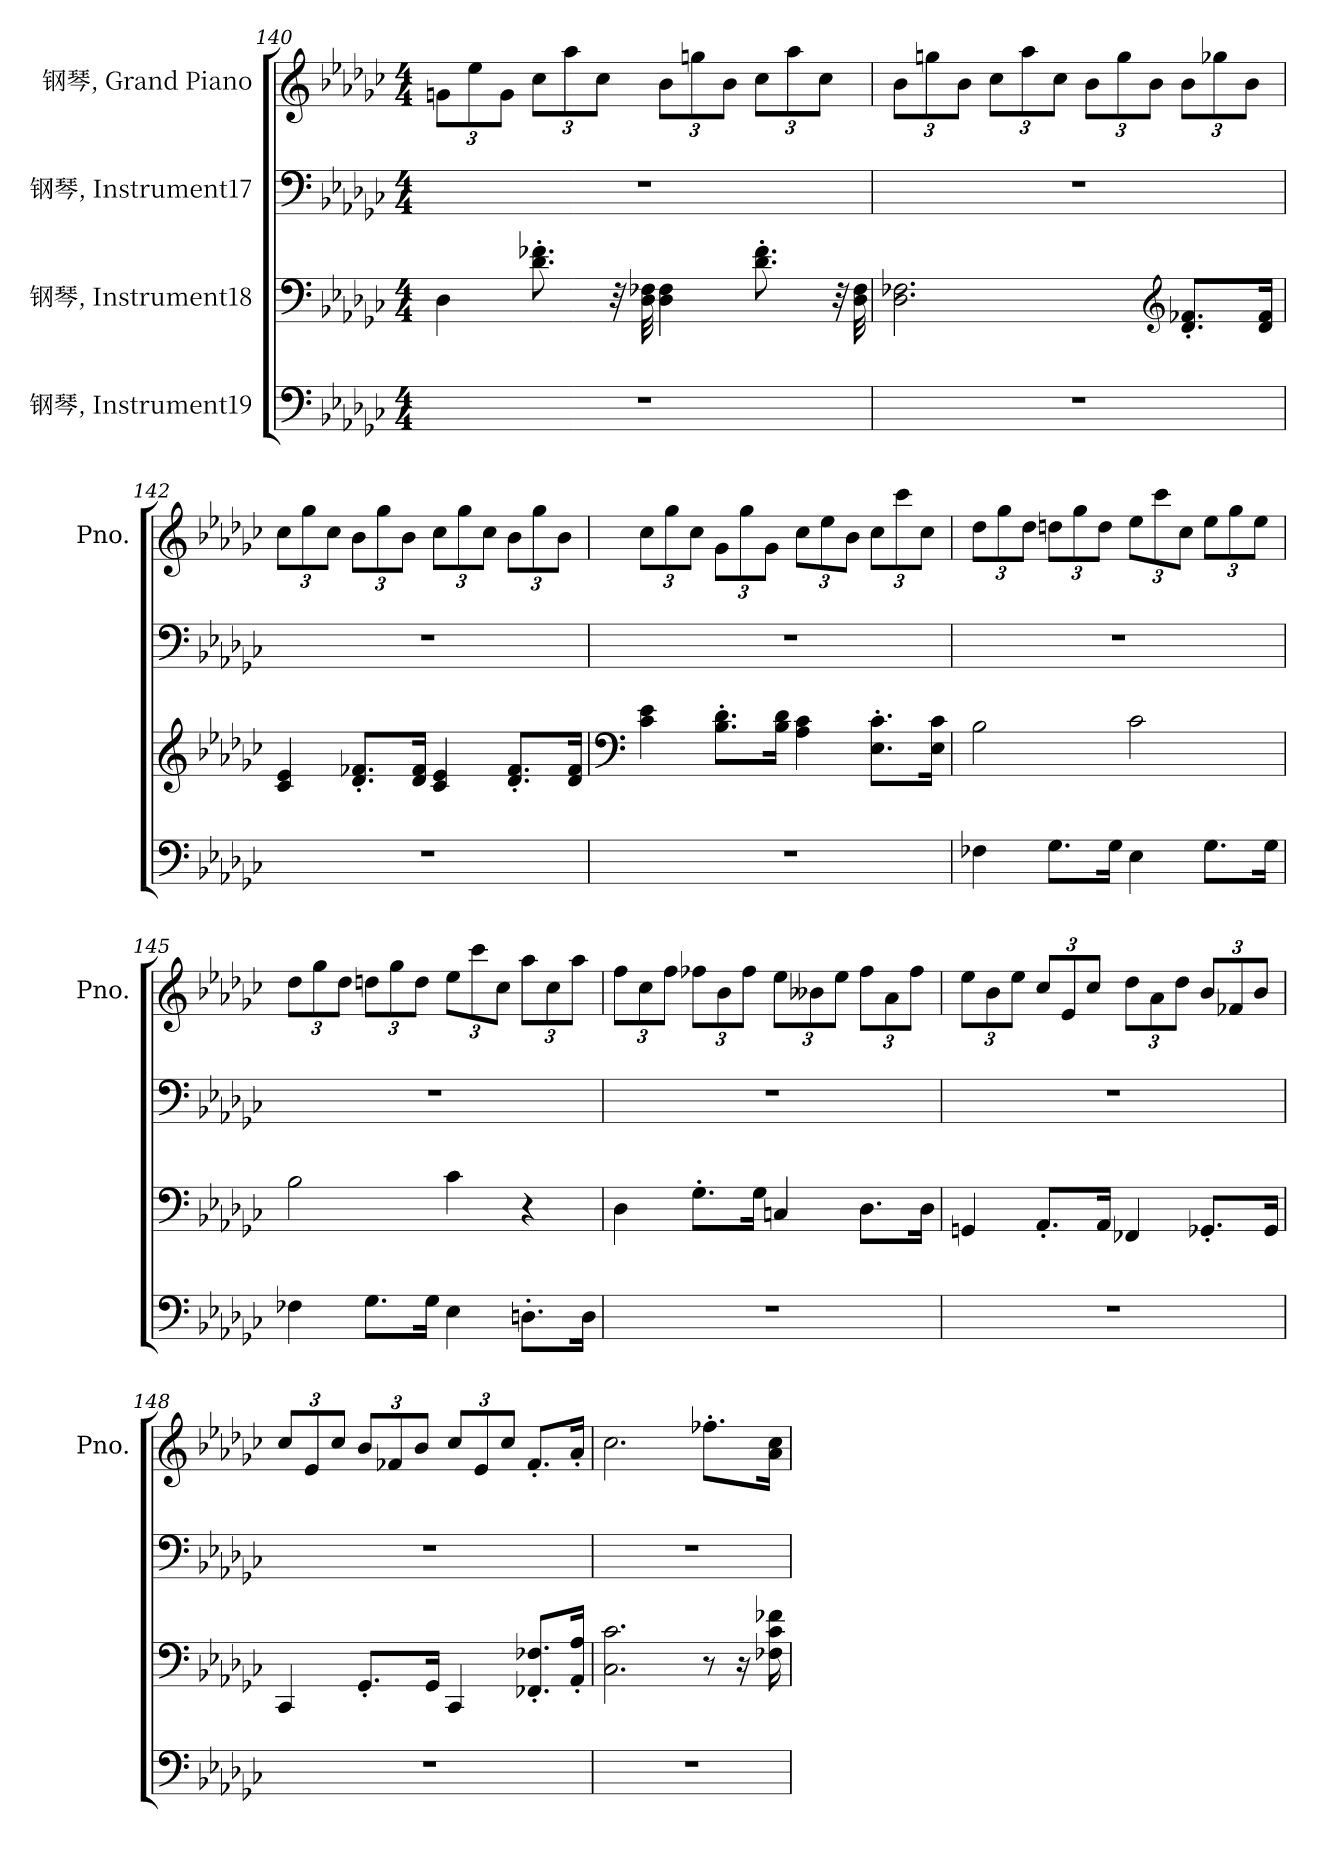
**kern	**kern	**kern	**kern
*part4	*part3	*part2	*part1
*staff4	*staff3	*staff2	*staff1
*I"钢琴, Instrument19	*I"钢琴, Instrument18	*I"钢琴, Instrument17	*I"钢琴, Grand Piano
*	*	*	*I'Pno.
*clefF4	*clefF4	*clefF4	*clefG2
*k[b-e-a-d-g-c-]	*k[b-e-a-d-g-c-]	*k[b-e-a-d-g-c-]	*k[b-e-a-d-g-c-]
*M4/4	*M4/4	*M4/4	*M4/4
*	*	*	*Xbrackettup
=140	=140	=140	=140
1r	4D-\	1r	12gn\L
.	.	.	12ee-\
.	.	.	12g\J
.	8.d-\' 8.f-X\'	.	12cc-\L
.	.	.	12aa-\
.	.	.	12cc-\J
.	32r	.	.
.	32D-\ 32F-X\	.	.
.	4D-\ 4F-\	.	12b-\L
.	.	.	12ggn\
.	.	.	12b-\J
.	8.d-\' 8.f-\'	.	12cc-\L
.	.	.	12aa-\
.	.	.	12cc-\J
.	32r	.	.
.	32D-\ 32F-\	.	.
!!LO:LB:g=z
=141	=141	=141	=141
1r	2.D-\ 2.F-X\	1r	12b-\L
.	.	.	12ggn\
.	.	.	12b-\J
.	.	.	12cc-\L
.	.	.	12aa-\
.	.	.	12cc-\J
.	.	.	12b-\L
.	.	.	12gg\
.	.	.	12b-\J
*	*clefG2	*	*
.	8.d-/' 8.f-X/'L	.	12b-\L
.	.	.	12gg-X\
.	.	.	12b-\J
.	16d-/ 16f-/Jk	.	.
=142	=142	=142	=142
*	*	*	*MM120
1r	4c-/ 4e-/	1r	12cc-\L
.	.	.	12gg-\
.	.	.	12cc-\J
.	8.d-/' 8.f-X/'L	.	12b-\L
.	.	.	12gg-\
.	.	.	12b-\J
.	16d-/ 16f-/Jk	.	.
.	4c-/ 4e-/	.	12cc-\L
.	.	.	12gg-\
.	.	.	12cc-\J
.	8.d-/' 8.f-/'L	.	12b-\L
.	.	.	12gg-\
.	.	.	12b-\J
.	16d-/ 16f-/Jk	.	.
!!LO:LB:g=z
=143	=143	=143	=143
*	*clefF4	*	*
1r	4c-\ 4e-\	1r	12cc-\L
.	.	.	12gg-\
.	.	.	12cc-\J
.	8.B-\' 8.d-\'L	.	12g-\L
.	.	.	12gg-\
.	.	.	12g-\J
.	16B-\ 16d-\Jk	.	.
.	4A-\ 4c-\	.	12cc-\L
.	.	.	12ee-\
.	.	.	12b-\J
.	8.E-\' 8.c-\'L	.	12cc-\L
.	.	.	12ccc-\
.	.	.	12cc-\J
.	16E-\ 16c-\Jk	.	.
=144	=144	=144	=144
4F-X\	2B-\	1r	12dd-\L
.	.	.	12gg-\
.	.	.	12dd-\J
8.G-\L	.	.	12ddn\L
.	.	.	12gg-\
.	.	.	12dd\J
16G-\Jk	.	.	.
4E-\	2c-\	.	12ee-\L
.	.	.	12ccc-\
.	.	.	12cc-\J
8.G-\L	.	.	12ee-\L
.	.	.	12gg-\
.	.	.	12ee-\J
16G-\Jk	.	.	.
=145	=145	=145	=145
4F-X\	2B-\	1r	12dd-\L
.	.	.	12gg-\
.	.	.	12dd-\J
8.G-\L	.	.	12ddn\L
.	.	.	12gg-\
.	.	.	12dd\J
16G-\Jk	.	.	.
4E-\	4c-\	.	12ee-\L
.	.	.	12ccc-\
.	.	.	12cc-\J
8.Dn'\L	4r	.	12aa-\L
.	.	.	12cc-\
.	.	.	12aa-\J
16D\Jk	.	.	.
!!LO:PB:g=z
=146	=146	=146	=146
1r	4D-\	1r	12ff\L
.	.	.	12cc-\
.	.	.	12ff\J
.	8.G-'\L	.	12ff-X\L
.	.	.	12b-\
.	.	.	12ff-\J
.	16G-\Jk	.	.
.	4Cn/	.	12ee-\L
.	.	.	12b--X\
.	.	.	12ee-\J
.	8.D-\L	.	12ff-\L
.	.	.	12a-\
.	.	.	12ff-\J
.	16D-\Jk	.	.
=147	=147	=147	=147
1r	4GGn/	1r	12ee-\L
.	.	.	12b-\
.	.	.	12ee-\J
.	8.AA-'/L	.	12cc-/L
.	.	.	12e-/
.	.	.	12cc-/J
.	16AA-/Jk	.	.
.	4FF-X/	.	12dd-\L
.	.	.	12a-\
.	.	.	12dd-\J
.	8.GG-X'/L	.	12b-/L
.	.	.	12f-X/
.	.	.	12b-/J
.	16GG-/Jk	.	.
=148	=148	=148	=148
1r	4CC-/	1r	12cc-/L
.	.	.	12e-/
.	.	.	12cc-/J
.	8.GG-'/L	.	12b-/L
.	.	.	12f-X/
.	.	.	12b-/J
.	16GG-/Jk	.	.
.	4CC-/	.	12cc-/L
.	.	.	12e-/
.	.	.	12cc-/J
.	8.FF-X/' 8.F-X/'L	.	8.f-'/L
.	16AA-/' 16A-/'Jk	.	16a-'/Jk
!!LO:LB:g=z
=149	=149	=149	=149
1r	2.C-\ 2.c-\	1r	2.cc-\
.	8r	.	8.ff-X'\L
.	16r	.	.
.	16F-X\ 16c-\ 16f-X\	.	16a-\ 16cc-\Jk
=	=	=	=
*-	*-	*-	*-
